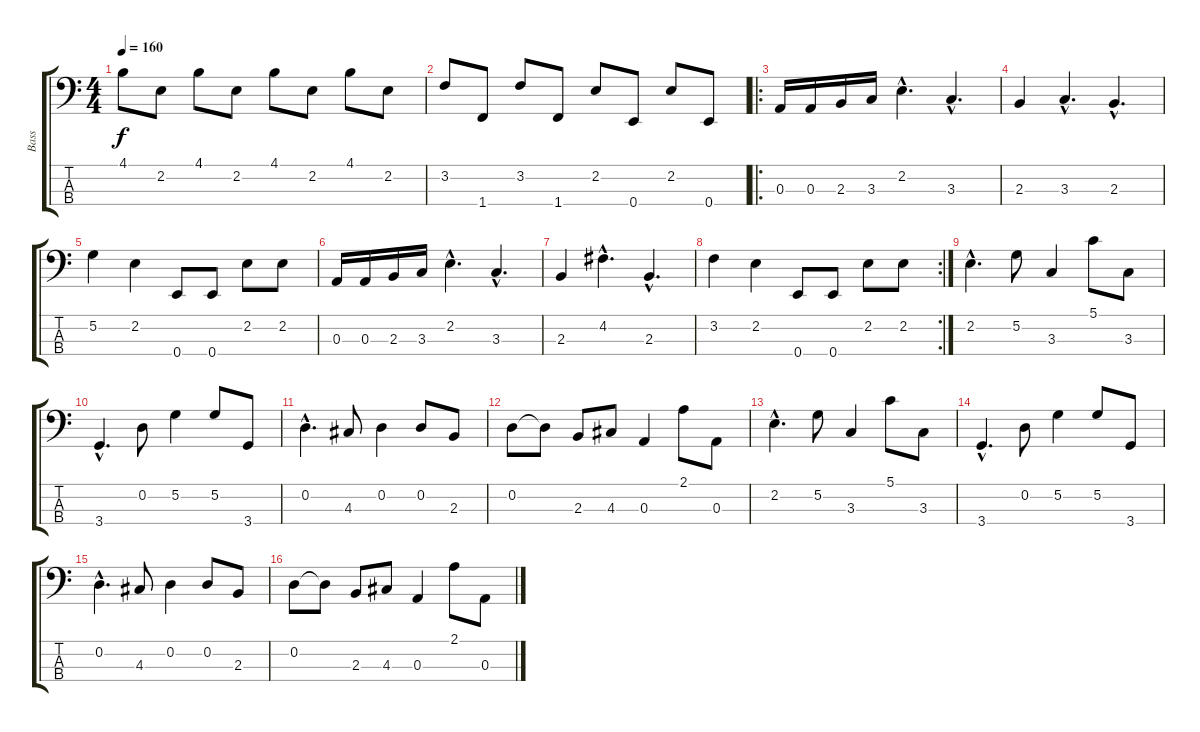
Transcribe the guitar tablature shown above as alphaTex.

\track ("Bass" "Bass") {instrument electricbasspick}
\staff {score tabs}
\tuning (G2 D2 A1 E1) {hide}
\ts (4 4)
\tempo 160
\clef f4
\ks c
4.1.8{dy f} 2.2.8 4.1.8 2.2.8 4.1.8 2.2.8 4.1.8 2.2.8 |
3.2.8 1.4.8 3.2.8 1.4.8 2.2.8 0.4.8 2.2.8 0.4.8 |
\ro
0.3.16 0.3.16 2.3.16 3.3.16 2.2{hac}.4{d} 3.3{hac}.4{d} |
2.3.4 3.3{hac}.4{d} 2.3{hac}.4{d} |
5.2.4 2.2.4 0.4.8 0.4.8 2.2.8 2.2.8 |
0.3.16 0.3.16 2.3.16 3.3.16 2.2{hac}.4{d} 3.3{hac}.4{d} |
2.3.4 4.2{hac}.4{d} 2.3{hac}.4{d} |
\rc 2
3.2.4 2.2.4 0.4.8 0.4.8 2.2.8 2.2.8 |
2.2{hac}.4{d} 5.2.8 3.3.4 5.1.8 3.3.8 |
3.4{hac}.4{d} 0.2.8 5.2.4 5.2.8 3.4.8 |
0.2{hac}.4{d} 4.3.8 0.2.4 0.2.8 2.3.8 |
0.2.8 0.2{t}.8 2.3.8 4.3.8 0.3.4 2.1.8 0.3.8 |
2.2{hac}.4{d} 5.2.8 3.3.4 5.1.8 3.3.8 |
3.4{hac}.4{d} 0.2.8 5.2.4 5.2.8 3.4.8 |
0.2{hac}.4{d} 4.3.8 0.2.4 0.2.8 2.3.8 |
0.2.8 0.2{t}.8 2.3.8 4.3.8 0.3.4 2.1.8 0.3.8
